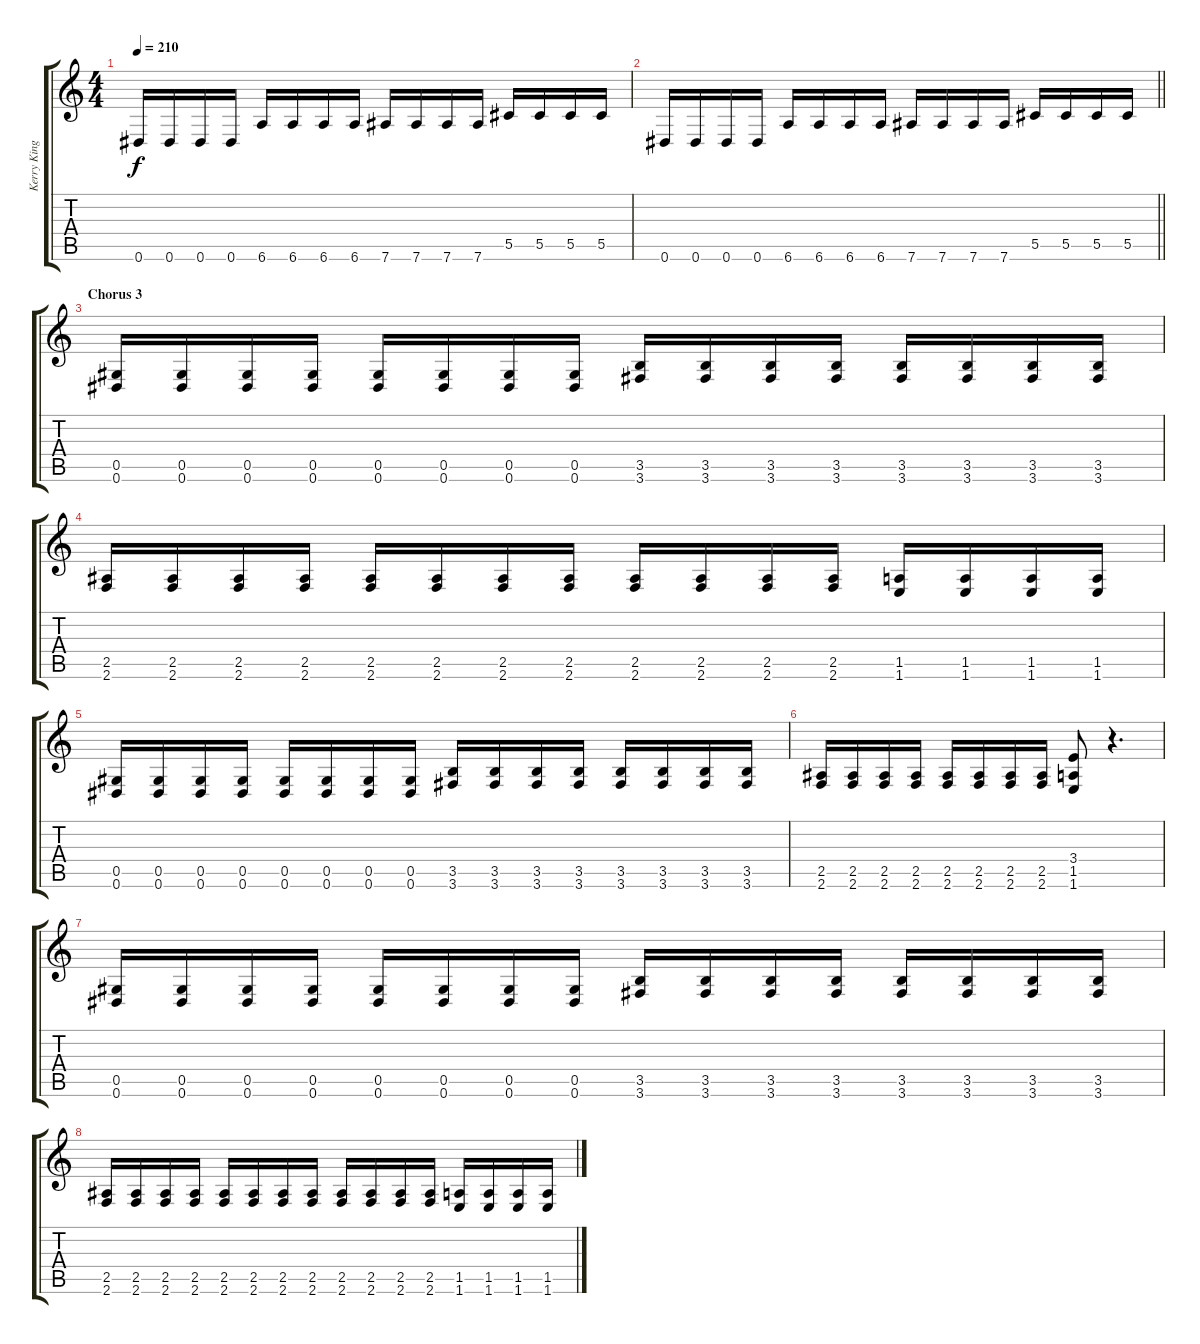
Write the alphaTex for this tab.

\track ("Kerry King" "Kerry King") {instrument distortionguitar}
\staff {score tabs}
\tuning (Eb4 Bb3 Gb3 Db3 Ab2 Eb2) {hide}
\ts (4 4)
\tempo 210
\clef g2
\ks c
0.6.16{dy f} 0.6.16 0.6.16 0.6.16 6.6.16 6.6.16 6.6.16 6.6.16 7.6.16 7.6.16 7.6.16 7.6.16 5.5.16 5.5.16 5.5.16 5.5.16 |
\barLineRight lightlight
0.6.16 0.6.16 0.6.16 0.6.16 6.6.16 6.6.16 6.6.16 6.6.16 7.6.16 7.6.16 7.6.16 7.6.16 5.5.16 5.5.16 5.5.16 5.5.16 |
\section ("" "Chorus 3")
(0.5 0.6).16 (0.5 0.6).16 (0.5 0.6).16 (0.5 0.6).16 (0.5 0.6).16 (0.5 0.6).16 (0.5 0.6).16 (0.5 0.6).16 (3.5 3.6).16 (3.5 3.6).16 (3.5 3.6).16 (3.5 3.6).16 (3.5 3.6).16 (3.5 3.6).16 (3.5 3.6).16 (3.5 3.6).16 |
(2.5 2.6).16 (2.5 2.6).16 (2.5 2.6).16 (2.5 2.6).16 (2.5 2.6).16 (2.5 2.6).16 (2.5 2.6).16 (2.5 2.6).16 (2.5 2.6).16 (2.5 2.6).16 (2.5 2.6).16 (2.5 2.6).16 (1.5 1.6).16 (1.5 1.6).16 (1.5 1.6).16 (1.5 1.6).16 |
(0.5 0.6).16 (0.5 0.6).16 (0.5 0.6).16 (0.5 0.6).16 (0.5 0.6).16 (0.5 0.6).16 (0.5 0.6).16 (0.5 0.6).16 (3.5 3.6).16 (3.5 3.6).16 (3.5 3.6).16 (3.5 3.6).16 (3.5 3.6).16 (3.5 3.6).16 (3.5 3.6).16 (3.5 3.6).16 |
(2.5 2.6).16 (2.5 2.6).16 (2.5 2.6).16 (2.5 2.6).16 (2.5 2.6).16 (2.5 2.6).16 (2.5 2.6).16 (2.5 2.6).16 (3.4 1.5 1.6).8 r.4{d} |
(0.5 0.6).16 (0.5 0.6).16 (0.5 0.6).16 (0.5 0.6).16 (0.5 0.6).16 (0.5 0.6).16 (0.5 0.6).16 (0.5 0.6).16 (3.5 3.6).16 (3.5 3.6).16 (3.5 3.6).16 (3.5 3.6).16 (3.5 3.6).16 (3.5 3.6).16 (3.5 3.6).16 (3.5 3.6).16 |
(2.5 2.6).16 (2.5 2.6).16 (2.5 2.6).16 (2.5 2.6).16 (2.5 2.6).16 (2.5 2.6).16 (2.5 2.6).16 (2.5 2.6).16 (2.5 2.6).16 (2.5 2.6).16 (2.5 2.6).16 (2.5 2.6).16 (1.5 1.6).16 (1.5 1.6).16 (1.5 1.6).16 (1.5 1.6).16
